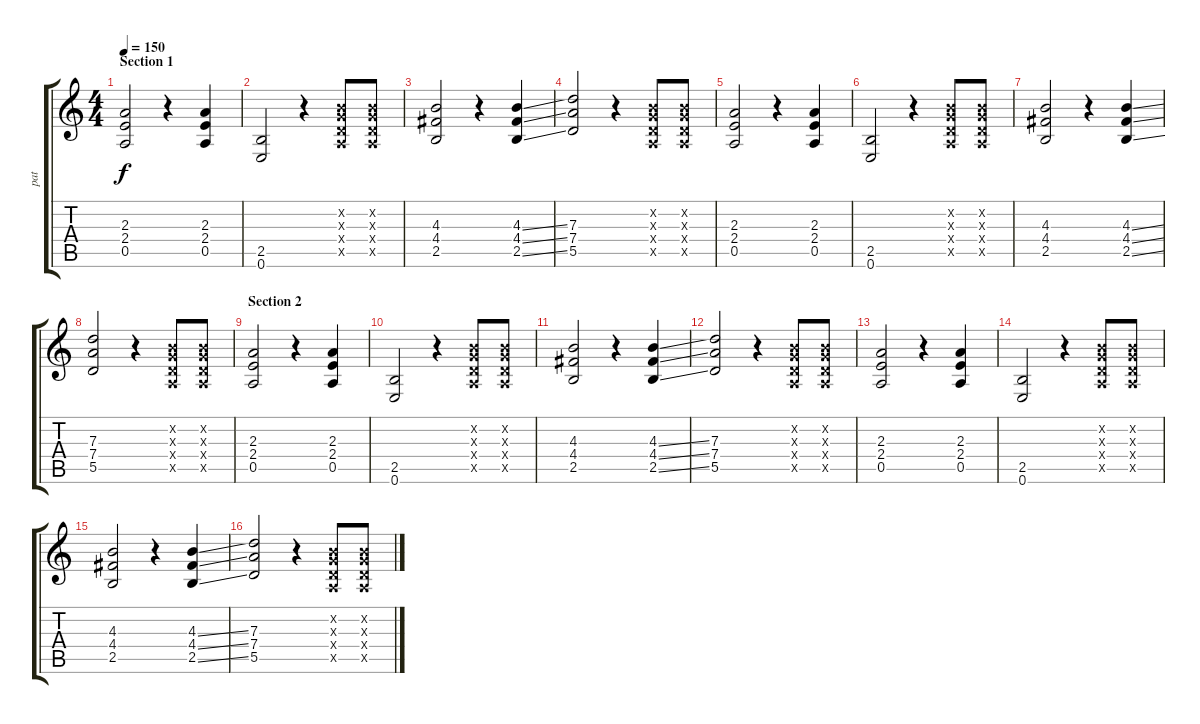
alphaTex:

\track ("pat" "pat") {instrument overdrivenguitar}
\staff {score tabs}
\tuning (E4 B3 G3 D3 A2 E2) {hide}
\ts (4 4)
\section ("" "Section 1")
\tempo 150
\clef g2
\ks c
(2.3 2.4 0.5).2{dy f} r.4 (2.3 2.4 0.5).4 |
(2.5 0.6).2 r.4 (0.2{x} 0.3{x} 0.4{x} 0.5{x}).8 (0.2{x} 0.3{x} 0.4{x} 0.5{x}).8 |
(4.3 4.4 2.5).2 r.4 (4.3{ss} 4.4{ss} 2.5{ss}).4 |
(7.3 7.4 5.5).2 r.4 (0.2{x} 0.3{x} 0.4{x} 0.5{x}).8 (0.2{x} 0.3{x} 0.4{x} 0.5{x}).8 |
(2.3 2.4 0.5).2 r.4 (2.3 2.4 0.5).4 |
(2.5 0.6).2 r.4 (0.2{x} 0.3{x} 0.4{x} 0.5{x}).8 (0.2{x} 0.3{x} 0.4{x} 0.5{x}).8 |
(4.3 4.4 2.5).2 r.4 (4.3{ss} 4.4{ss} 2.5{ss}).4 |
(7.3 7.4 5.5).2 r.4 (0.2{x} 0.3{x} 0.4{x} 0.5{x}).8 (0.2{x} 0.3{x} 0.4{x} 0.5{x}).8 |
\section ("" "Section 2")
(2.3 2.4 0.5).2 r.4 (2.3 2.4 0.5).4 |
(2.5 0.6).2 r.4 (0.2{x} 0.3{x} 0.4{x} 0.5{x}).8 (0.2{x} 0.3{x} 0.4{x} 0.5{x}).8 |
(4.3 4.4 2.5).2 r.4 (4.3{ss} 4.4{ss} 2.5{ss}).4 |
(7.3 7.4 5.5).2 r.4 (0.2{x} 0.3{x} 0.4{x} 0.5{x}).8 (0.2{x} 0.3{x} 0.4{x} 0.5{x}).8 |
(2.3 2.4 0.5).2 r.4 (2.3 2.4 0.5).4 |
(2.5 0.6).2 r.4 (0.2{x} 0.3{x} 0.4{x} 0.5{x}).8 (0.2{x} 0.3{x} 0.4{x} 0.5{x}).8 |
(4.3 4.4 2.5).2 r.4 (4.3{ss} 4.4{ss} 2.5{ss}).4 |
(7.3 7.4 5.5).2 r.4 (0.2{x} 0.3{x} 0.4{x} 0.5{x}).8 (0.2{x} 0.3{x} 0.4{x} 0.5{x}).8
